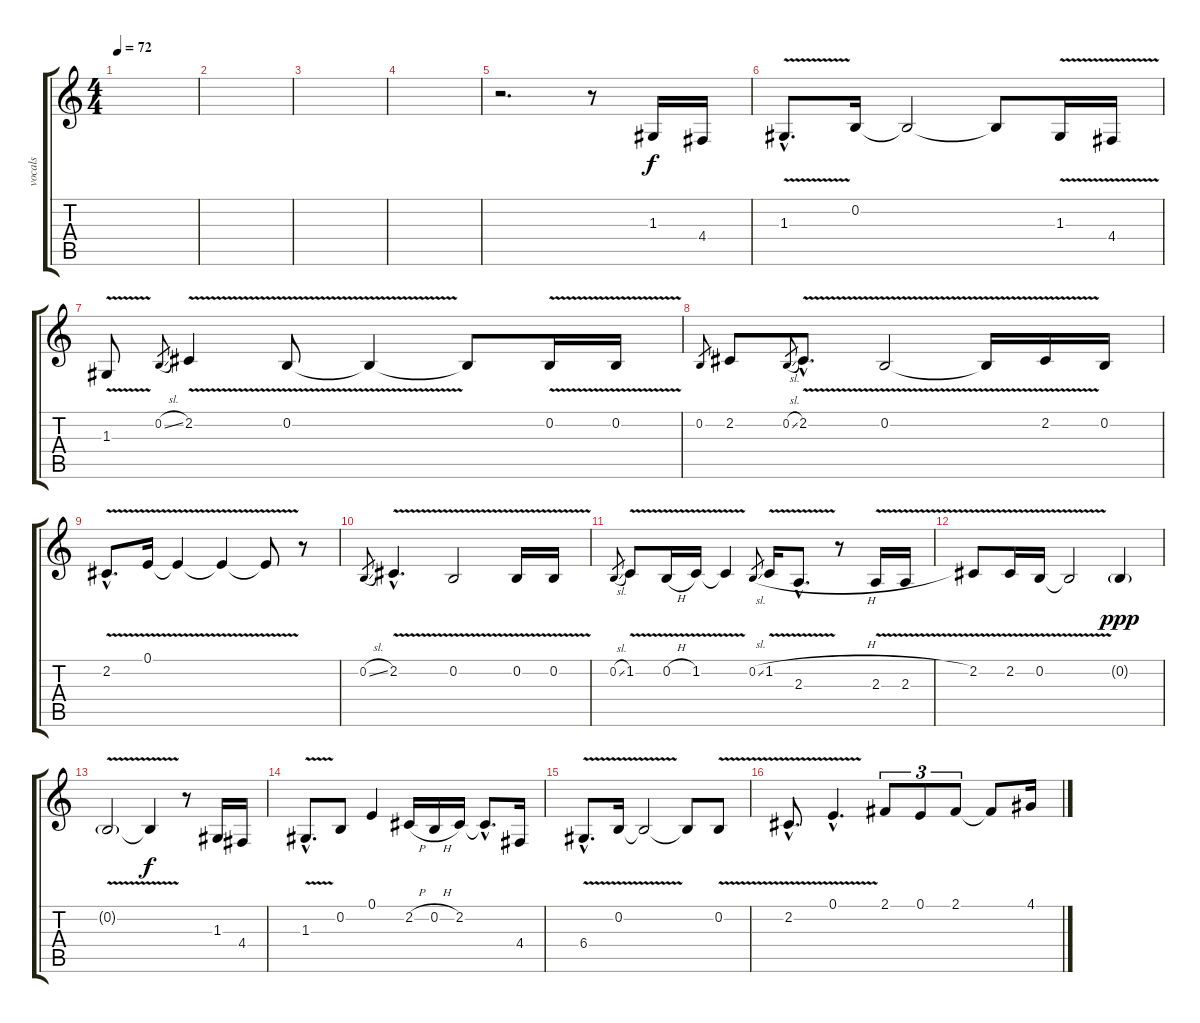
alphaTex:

\track ("vocals" "vocals") {instrument voiceoohs}
\staff {score tabs}
\tuning (E4 B3 G3 D3 A2 E2) {hide}
\ts (4 4)
\tempo 72
\clef g2
\ks c
|
|
|
|
r.2{d} r.8 1.3.16 4.4.16 |
1.3{v hac}.8{d} 0.2.16 0.2{t}.2 0.2{t}.8 1.3{v}.16 4.4{v}.16 |
1.3{v}.8 0.2{sl}.8{gr} 2.2{v}.4 0.2{v}.8 0.2{t}.4 0.2{t}.8 0.2{v}.16 0.2{v}.16 |
0.2.8{gr} 2.2.8 0.2{sl}.8{gr} 2.2{v hac}.8{d} 0.2{v}.2 0.2{t}.16 2.2{v}.16 0.2.16 |
2.2{v hac}.8{d} 0.1{v}.16 0.1{v t}.4 0.1{v t}.4 0.1{t}.8 r.8 |
0.2{sl}.8{gr} 2.2{v hac}.4{d} 0.2{v}.2 0.2{v}.16 0.2{v}.16 |
0.2{sl}.8{gr} 1.2{v}.8 0.2{v h}.16 1.2{v}.16 1.2{t}.4 0.2{sl}.8{gr} 1.2{v h}.16 2.3{v hac}.8{d} r.8 2.3{v}.16 2.3{v}.16 |
2.2{v}.8 2.2{v}.16 0.2{v}.16 0.2{v t}.2 0.2{g}.4{dy ppp} |
0.2{v g}.2 0.2{t}.4{dy f} r.8 1.3.16 4.4.16 |
1.3{v hac}.8{d} 0.2.8 0.1.4 2.2{h}.16 0.2{h}.16 2.2.16 2.2{hac t}.8{d} 4.4.16 |
6.4{v hac}.8{d} 0.2{v}.16 0.2{t}.2 0.2{t}.8 0.2{v}.8 |
2.2{v hac}.8{d} 0.1{v hac}.4{d} 2.1.8{tu (3 2)} 0.1.8{tu (3 2)} 2.1.8{tu (3 2)} 2.1{t}.8 4.1.16
